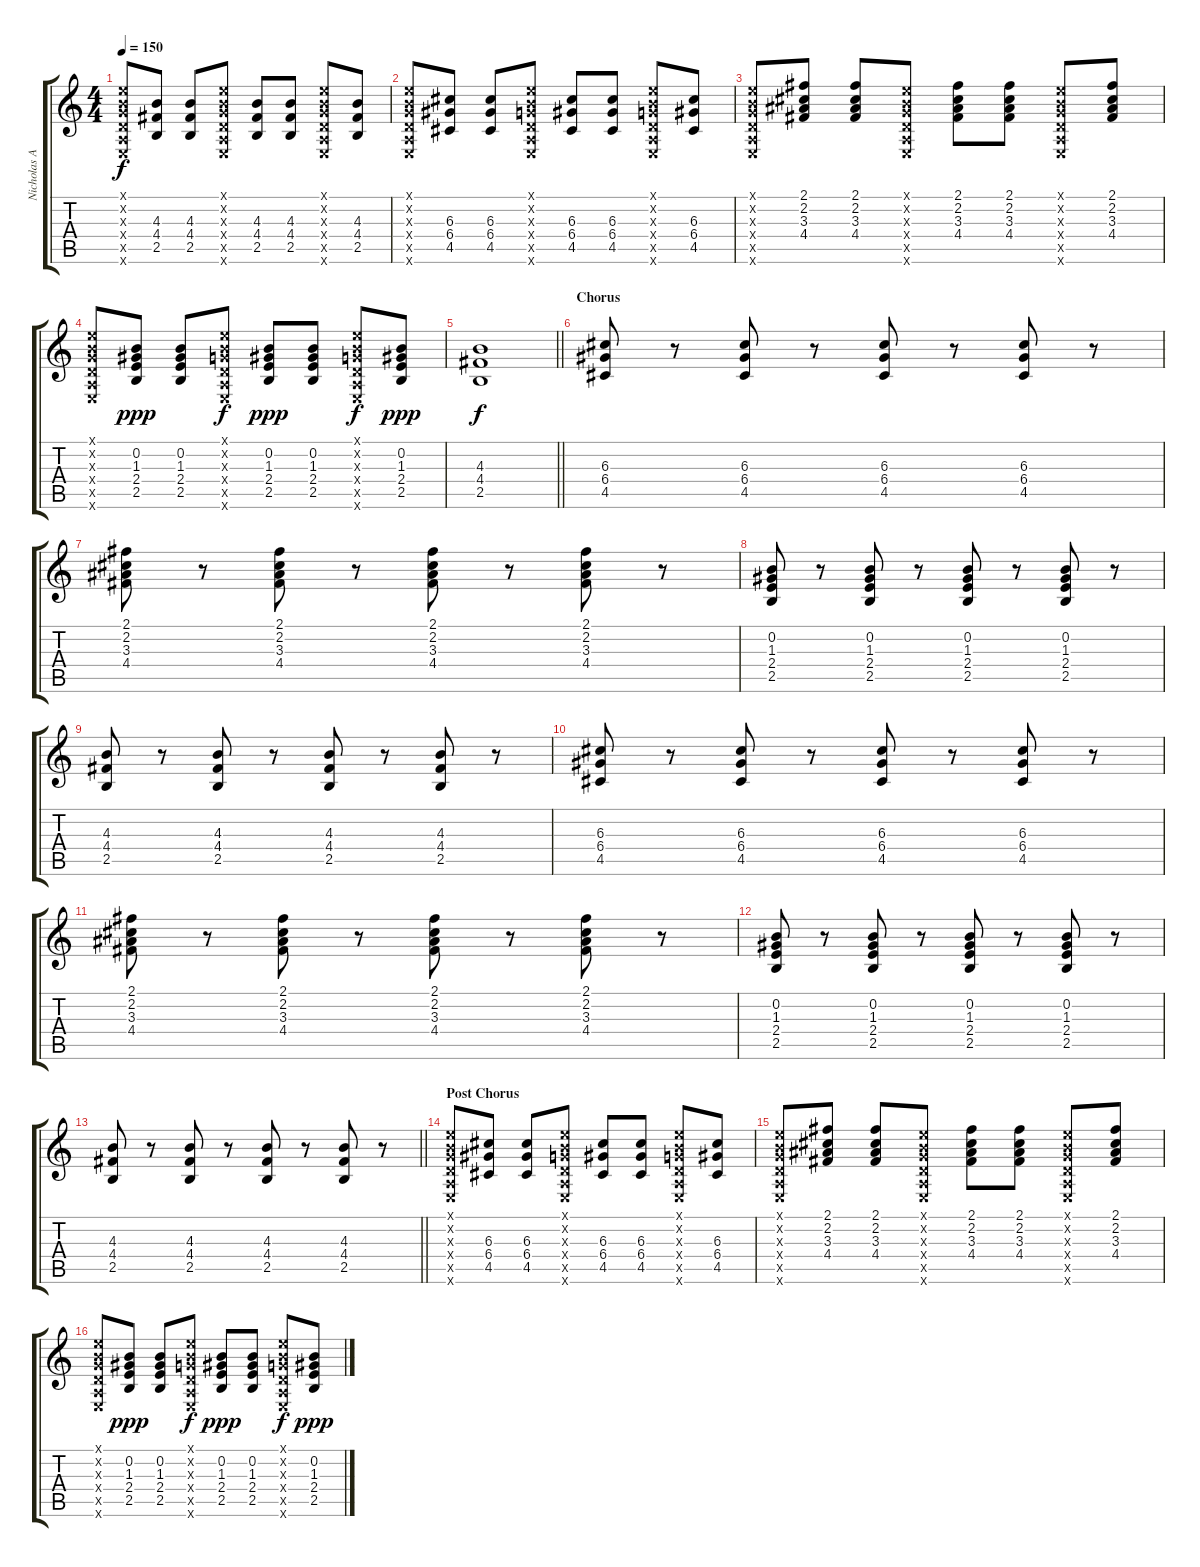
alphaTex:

\track ("Nicholas Arson" "Nicholas A") {instrument overdrivenguitar}
\staff {score tabs}
\tuning (E4 B3 G3 D3 A2 E2) {hide}
\ts (4 4)
\tempo 150
\clef g2
\ks c
(0.1{x} 0.2{x} 0.3{x} 0.4{x} 0.5{x} 0.6{x}).8{dy f} (4.3 4.4 2.5).8 (4.3 4.4 2.5).8 (0.1{x} 0.2{x} 0.3{x} 0.4{x} 0.5{x} 0.6{x}).8 (4.3 4.4 2.5).8 (4.3 4.4 2.5).8 (0.1{x} 0.2{x} 0.3{x} 0.4{x} 0.5{x} 0.6{x}).8 (4.3 4.4 2.5).8 |
(0.1{x} 0.2{x} 0.3{x} 0.4{x} 0.5{x} 0.6{x}).8 (6.3 6.4 4.5).8 (6.3 6.4 4.5).8 (0.1{x} 0.2{x} 0.3{x} 0.4{x} 0.5{x} 0.6{x}).8 (6.3 6.4 4.5).8 (6.3 6.4 4.5).8 (0.1{x} 0.2{x} 0.3{x} 0.4{x} 0.5{x} 0.6{x}).8 (6.3 6.4 4.5).8 |
(0.1{x} 0.2{x} 0.3{x} 0.4{x} 0.5{x} 0.6{x}).8 (2.1 2.2 3.3 4.4).8 (2.1 2.2 3.3 4.4).8 (0.1{x} 0.2{x} 0.3{x} 0.4{x} 0.5{x} 0.6{x}).8 (2.1 2.2 3.3 4.4).8 (2.1 2.2 3.3 4.4).8 (0.1{x} 0.2{x} 0.3{x} 0.4{x} 0.5{x} 0.6{x}).8 (2.1 2.2 3.3 4.4).8 |
(0.1{x} 0.2{x} 0.3{x} 0.4{x} 0.5{x} 0.6{x}).8 (0.2 1.3 2.4 2.5).8{dy ppp} (0.2 1.3 2.4 2.5).8 (0.1{x} 0.2{x} 0.3{x} 0.4{x} 0.5{x} 0.6{x}).8{dy f} (0.2 1.3 2.4 2.5).8{dy ppp} (0.2 1.3 2.4 2.5).8 (0.1{x} 0.2{x} 0.3{x} 0.4{x} 0.5{x} 0.6{x}).8{dy f} (0.2 1.3 2.4 2.5).8{dy ppp} |
\barLineRight lightlight
(4.3 4.4 2.5).1{dy f} |
\section ("" "Chorus")
(6.3 6.4 4.5).8 r.8 (6.3 6.4 4.5).8 r.8 (6.3 6.4 4.5).8 r.8 (6.3 6.4 4.5).8 r.8 |
(2.1 2.2 3.3 4.4).8 r.8 (2.1 2.2 3.3 4.4).8 r.8 (2.1 2.2 3.3 4.4).8 r.8 (2.1 2.2 3.3 4.4).8 r.8 |
(0.2 1.3 2.4 2.5).8 r.8 (0.2 1.3 2.4 2.5).8 r.8 (0.2 1.3 2.4 2.5).8 r.8 (0.2 1.3 2.4 2.5).8 r.8 |
(4.3 4.4 2.5).8 r.8 (4.3 4.4 2.5).8 r.8 (4.3 4.4 2.5).8 r.8 (4.3 4.4 2.5).8 r.8 |
(6.3 6.4 4.5).8 r.8 (6.3 6.4 4.5).8 r.8 (6.3 6.4 4.5).8 r.8 (6.3 6.4 4.5).8 r.8 |
(2.1 2.2 3.3 4.4).8 r.8 (2.1 2.2 3.3 4.4).8 r.8 (2.1 2.2 3.3 4.4).8 r.8 (2.1 2.2 3.3 4.4).8 r.8 |
(0.2 1.3 2.4 2.5).8 r.8 (0.2 1.3 2.4 2.5).8 r.8 (0.2 1.3 2.4 2.5).8 r.8 (0.2 1.3 2.4 2.5).8 r.8 |
\barLineRight lightlight
(4.3 4.4 2.5).8 r.8 (4.3 4.4 2.5).8 r.8 (4.3 4.4 2.5).8 r.8 (4.3 4.4 2.5).8 r.8 |
\section ("" "Post Chorus")
(0.1{x} 0.2{x} 0.3{x} 0.4{x} 0.5{x} 0.6{x}).8 (6.3 6.4 4.5).8 (6.3 6.4 4.5).8 (0.1{x} 0.2{x} 0.3{x} 0.4{x} 0.5{x} 0.6{x}).8 (6.3 6.4 4.5).8 (6.3 6.4 4.5).8 (0.1{x} 0.2{x} 0.3{x} 0.4{x} 0.5{x} 0.6{x}).8 (6.3 6.4 4.5).8 |
(0.1{x} 0.2{x} 0.3{x} 0.4{x} 0.5{x} 0.6{x}).8 (2.1 2.2 3.3 4.4).8 (2.1 2.2 3.3 4.4).8 (0.1{x} 0.2{x} 0.3{x} 0.4{x} 0.5{x} 0.6{x}).8 (2.1 2.2 3.3 4.4).8 (2.1 2.2 3.3 4.4).8 (0.1{x} 0.2{x} 0.3{x} 0.4{x} 0.5{x} 0.6{x}).8 (2.1 2.2 3.3 4.4).8 |
(0.1{x} 0.2{x} 0.3{x} 0.4{x} 0.5{x} 0.6{x}).8 (0.2 1.3 2.4 2.5).8{dy ppp} (0.2 1.3 2.4 2.5).8 (0.1{x} 0.2{x} 0.3{x} 0.4{x} 0.5{x} 0.6{x}).8{dy f} (0.2 1.3 2.4 2.5).8{dy ppp} (0.2 1.3 2.4 2.5).8 (0.1{x} 0.2{x} 0.3{x} 0.4{x} 0.5{x} 0.6{x}).8{dy f} (0.2 1.3 2.4 2.5).8{dy ppp}
